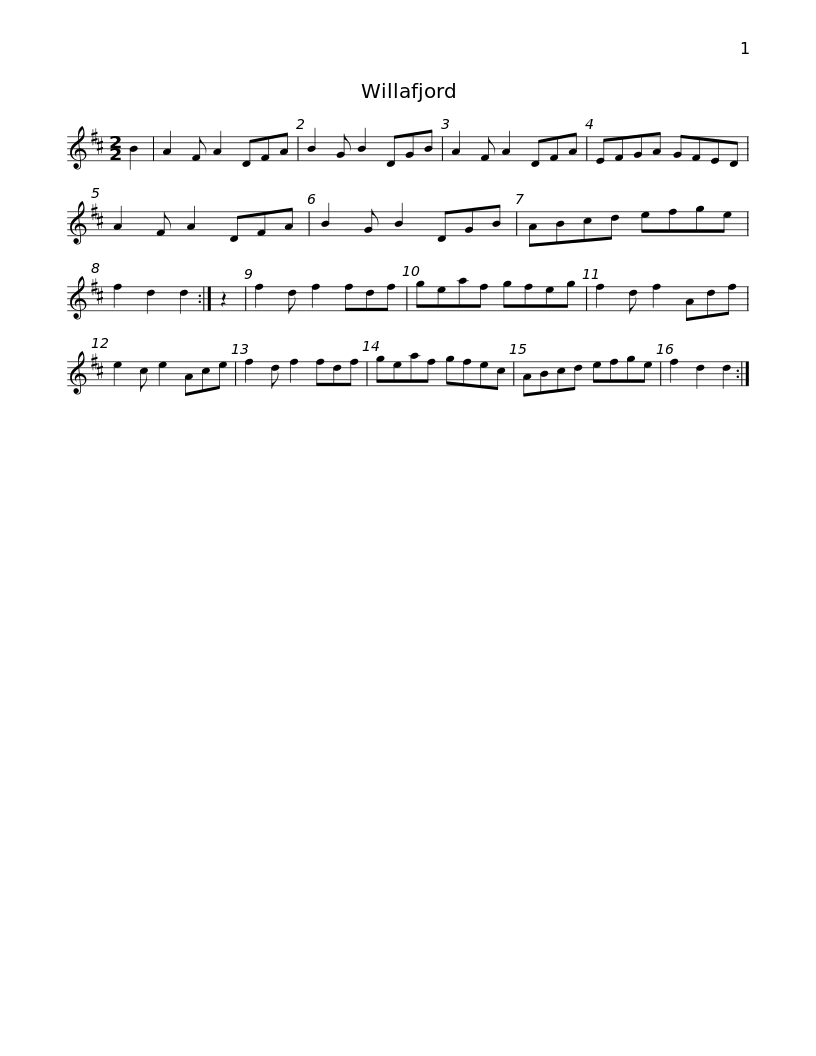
X:1
L:1/8
M:2/2
I:linebreak $
K:D
V:1 treble
V:1
 B2 | A2 F A2 DFA | B2 G B2 DGB | A2 F A2 DFA | EFGA GFED | %5
 A2 F A2 DFA | B2 G B2 DGB |$ ABcd efge | f2 d2 d2 :| z2 | %10
 f2 d f2 fdf | geaf gfeg | f2 d f2 Adf | e2 c e2 Ace |$ f2 d f2 fdf | %15
 geaf gfec | ABcd efge | f2 d2 d2 :| %18
